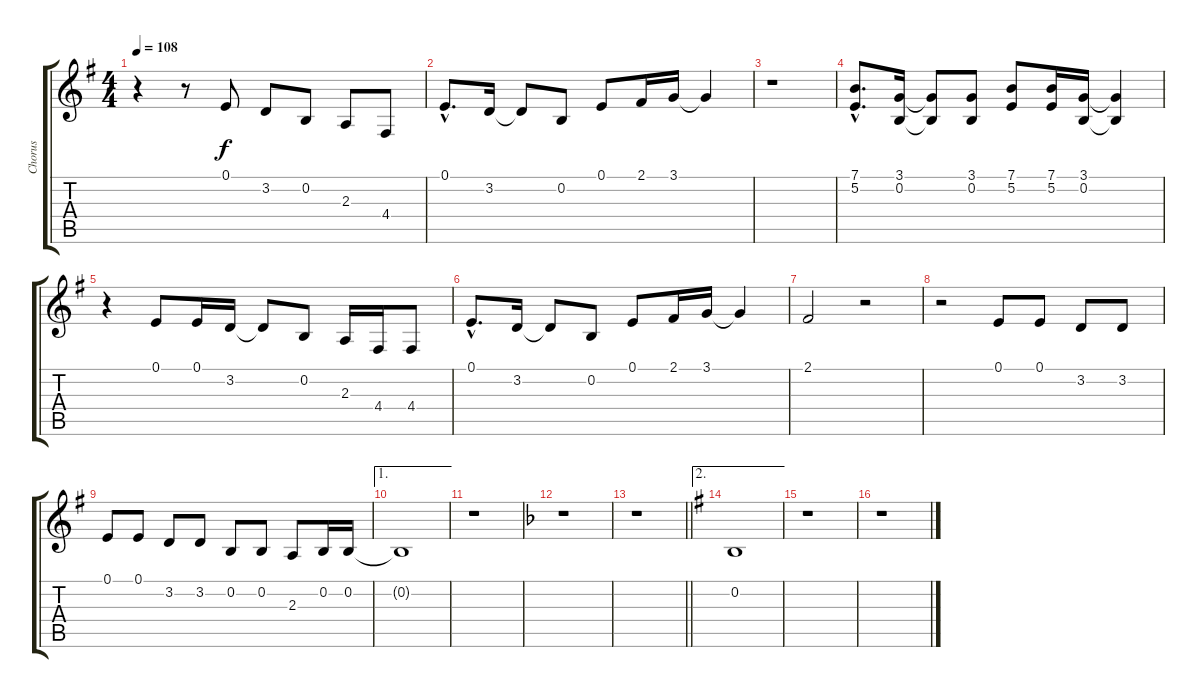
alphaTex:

\track ("Chorus" "Chorus") {instrument sopranosax}
\staff {score tabs}
\tuning (E4 B3 G3 D3 A2 E2) {hide}
\ts (4 4)
\tempo 108
\clef g2
\ks eminor
r.4{dy f} r.8 0.1.8 3.2.8 0.2.8 2.3.8 4.4.8 |
0.1{hac}.8{d} 3.2.16 3.2{t}.8 0.2.8 0.1.8 2.1.16 3.1.16 3.1{t}.4 |
r.1 |
(7.1{hac} 5.2{hac}).8{d} (3.1 0.2).16 (3.1{t} 0.2{t}).8 (3.1 0.2).8 (7.1 5.2).8 (7.1 5.2).16 (3.1 0.2).16 (3.1{t} 0.2{t}).4 |
r.4 0.1.8 0.1.16 3.2.16 3.2{t}.8 0.2.8 2.3.16 4.4.16 4.4.8 |
0.1{hac}.8{d} 3.2.16 3.2{t}.8 0.2.8 0.1.8 2.1.16 3.1.16 3.1{t}.4 |
2.1.2 r.2 |
r.2 0.1.8 0.1.8 3.2.8 3.2.8 |
0.1.8 0.1.8 3.2.8 3.2.8 0.2.8 0.2.8 2.3.8 0.2.16 0.2.16 |
\ae 1
0.2{t}.1 |
r.1 |
\ks dminor
r.1 |
\barLineRight lightlight
r.1 |
\ae 2
\ks eminor
0.2.1 |
r.1 |
r.1
